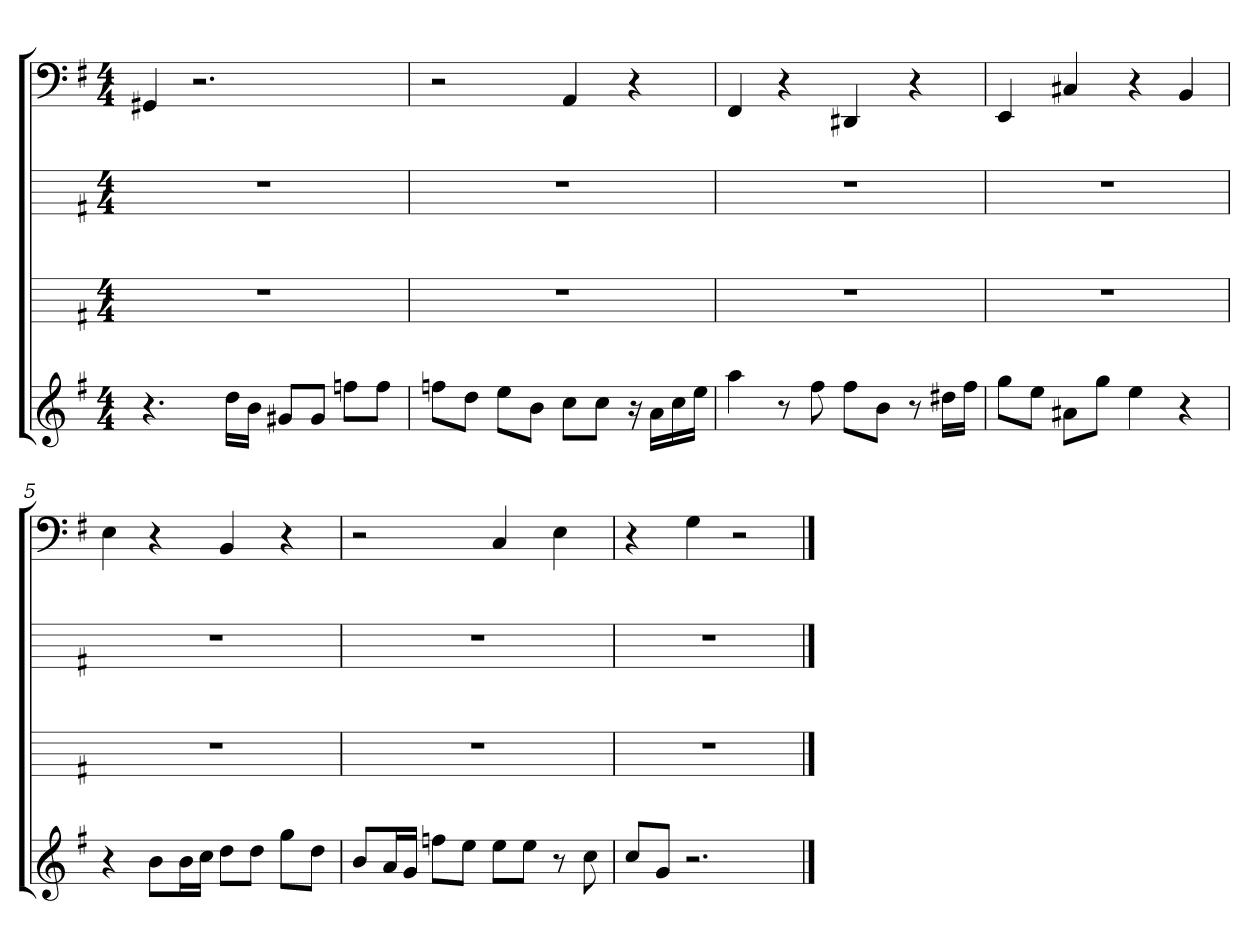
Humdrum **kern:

**kern	**kern	**kern	**kern
*part4	*part3	*part2	*part1
*staff4	*staff3	*staff2	*staff1
*k[f#]	*k[f#]	*k[f#]	*k[f#]
*e:	*e:	*e:	*e:
*M4/4	*M4/4	*M4/4	*M4/4
=1	=1	=1	=1
4.r	1r	1r	4GG#X
.	.	.	2.r
16ddLL	.	.	.
16bJJ	.	.	.
8g#XL	.	.	.
8g#J	.	.	.
8ffnL	.	.	.
8ffJ	.	.	.
=2	=2	=2	=2
8ffnL	1r	1r	2r
8ddJ	.	.	.
8eeL	.	.	.
8bJ	.	.	.
8ccL	.	.	4AA
8ccJ	.	.	.
16r	.	.	4r
16aLL	.	.	.
16cc	.	.	.
16eeJJ	.	.	.
=3	=3	=3	=3
4aa	1r	1r	4FF#
8r	.	.	4r
8ff#	.	.	.
8ff#L	.	.	4DD#X
8bJ	.	.	.
8r	.	.	4r
16dd#XLL	.	.	.
16ff#JJ	.	.	.
=4	=4	=4	=4
8ggL	1r	1r	4EE
8eeJ	.	.	.
8a#XL	.	.	4C#X
8ggJ	.	.	.
4ee	.	.	4r
4r	.	.	4BB
=5	=5	=5	=5
4r	1r	1r	4E
8bL	.	.	4r
16bL	.	.	.
16ccJJ	.	.	.
8ddL	.	.	4BB
8ddJ	.	.	.
8ggL	.	.	4r
8ddJ	.	.	.
=6	=6	=6	=6
8bL	1r	1r	2r
16aL	.	.	.
16gJJ	.	.	.
8ffnL	.	.	.
8eeJ	.	.	.
8eeL	.	.	4C
8eeJ	.	.	.
8r	.	.	4E
8cc	.	.	.
=7	=7	=7	=7
8ccL	1r	1r	4r
8gJ	.	.	.
2.r	.	.	4G
.	.	.	2r
==	==	==	==
*-	*-	*-	*-
